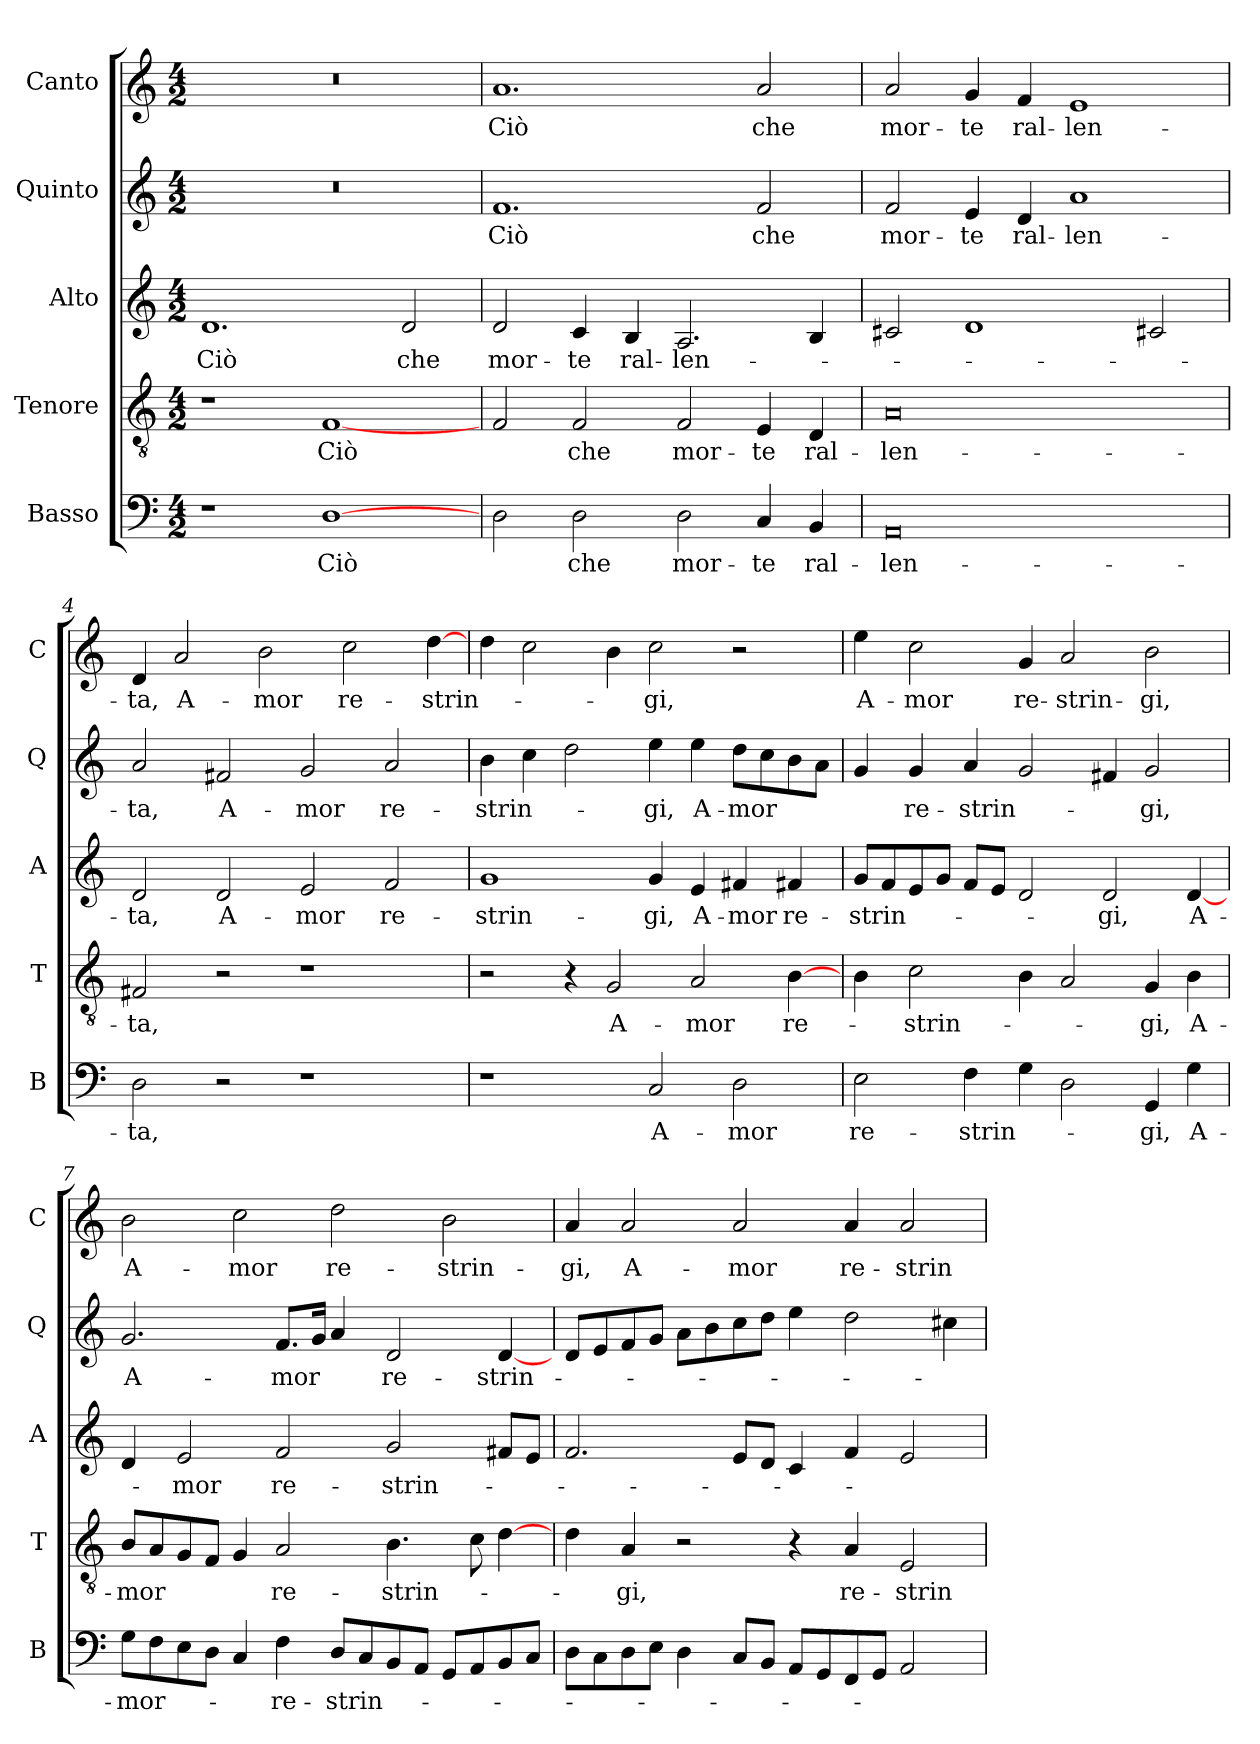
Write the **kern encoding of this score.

**kern	**text	**kern	**text	**kern	**text	**kern	**text	**kern	**text
*part5	*part5	*part4	*part4	*part3	*part3	*part2	*part2	*part1	*part1
*staff5	*staff5	*staff4	*staff4	*staff3	*staff3	*staff2	*staff2	*staff1	*staff1
*I"Basso	*	*I"Tenore	*	*I"Alto	*	*I"Quinto	*	*I"Canto	*
*I'B	*	*I'T	*	*I'A	*	*I'Q	*	*I'C	*
*clefF4	*	*clefGv2	*	*clefG2	*	*clefG2	*	*clefG2	*
*k[]	*	*k[]	*	*k[]	*	*k[]	*	*k[]	*
*C:	*	*C:	*	*C:	*	*C:	*	*C:	*
*M4/2	*	*M4/2	*	*M4/2	*	*M4/2	*	*M4/2	*
=1	=1	=1	=1	=1	=1	=1	=1	=1	=1
1r	.	1r	.	1.d	Ciò	0r	.	0r	.
[1D	Ciò	[1F	Ciò	.	.	.	.	.	.
.	.	.	.	2d	che	.	.	.	.
=2	=2	=2	=2	=2	=2	=2	=2	=2	=2
2D	.	2F	.	2d	mor-	1.f	Ciò	1.a	Ciò
2D	che	2F	che	4c	-te	.	.	.	.
.	.	.	.	4B	ral-	.	.	.	.
2D	mor-	2F	mor-	2.A	-len-	.	.	.	.
4C	-te	4E	-te	.	.	2f	che	2a	che
4BB	ral-	4D	ral-	4B	.	.	.	.	.
=3	=3	=3	=3	=3	=3	=3	=3	=3	=3
0AA	-len-	0A	-len-	2c#X	.	2f	mor-	2a	mor-
.	.	.	.	1d	.	4e	-te	4g	-te
.	.	.	.	.	.	4d	ral-	4f	ral-
.	.	.	.	.	.	1a	-len-	1e	-len-
.	.	.	.	2c#X	.	.	.	.	.
=4	=4	=4	=4	=4	=4	=4	=4	=4	=4
2D	-ta,	2F#X	-ta,	2d	-ta,	2a	-ta,	4d	-ta,
.	.	.	.	.	.	.	.	2a	A-
2r	.	2r	.	2d	A-	2f#X	A-	.	.
.	.	.	.	.	.	.	.	2b	-mor
1r	.	1r	.	2e	-mor	2g	-mor	.	.
.	.	.	.	.	.	.	.	2cc	re-
.	.	.	.	2f	re-	2a	re-	.	.
.	.	.	.	.	.	.	.	[4dd	-strin-
=5	=5	=5	=5	=5	=5	=5	=5	=5	=5
1r	.	2r	.	1g	-strin-	4b	-strin-	4dd	.
.	.	.	.	.	.	4cc	.	2cc	.
.	.	4r	.	.	.	2dd	.	.	.
.	.	2G	A-	.	.	.	.	4b	.
2C	A-	.	.	4g	-gi,	4ee	-gi,	2cc	-gi,
.	.	2A	-mor	4e	A-	4ee	A-	.	.
2D	-mor	.	.	4f#X	-mor	8ddL	-mor	2r	.
.	.	.	.	.	.	8cc	.	.	.
.	.	[4B	re-	4f#X	re-	8b	.	.	.
.	.	.	.	.	.	8aJ	.	.	.
=6	=6	=6	=6	=6	=6	=6	=6	=6	=6
2E	re-	4B	.	8gL	-strin-	4g	.	4ee	A-
.	.	.	.	8f	.	.	.	.	.
.	.	2c	-strin-	8e	.	4g	re-	2cc	-mor
.	.	.	.	8gJ	.	.	.	.	.
4F	-strin-	.	.	8fL	.	4a	-strin-	.	.
.	.	.	.	8eJ	.	.	.	.	.
4G	.	4B	.	2d	.	2g	.	4g	re-
2D	.	2A	.	.	.	.	.	2a	-strin-
.	.	.	.	2d	-gi,	4f#X	.	.	.
4GG	-gi,	4G	-gi,	.	.	2g	-gi,	2b	-gi,
4G	A-	4B	A-	[4d	A-	.	.	.	.
=7	=7	=7	=7	=7	=7	=7	=7	=7	=7
8GL	-mor-	8BL	-mor	4d	.	2.g	A-	2b	A-
8F	.	8A	.	.	.	.	.	.	.
8E	.	8G	.	2e	-mor	.	.	.	.
8DJ	.	8FJ	.	.	.	.	.	.	.
4C	.	4G	.	.	.	.	.	2cc	-mor
4F	-re-	2A	re-	2f	re-	8.fL	-mor	.	.
.	.	.	.	.	.	16gJk	.	.	.
8DL	-strin-	.	.	.	.	4a	.	2dd	re-
8C	.	.	.	.	.	.	.	.	.
8BB	.	4.B	-strin-	2g	-strin-	2d	re-	.	.
8AAJ	.	.	.	.	.	.	.	.	.
8GGL	.	.	.	.	.	.	.	2b	-strin-
8AA	.	8c	.	.	.	.	.	.	.
8BB	.	[4d	.	8f#XL	.	[4d	-strin-	.	.
8CJ	.	.	.	8eJ	.	.	.	.	.
=8	=8	=8	=8	=8	=8	=8	=8	=8	=8
8DL	.	4d	.	2.f	.	8dL	.	4a	-gi,
8C	.	.	.	.	.	8e	.	.	.
8D	.	4A	-gi,	.	.	8f	.	2a	A-
8EJ	.	.	.	.	.	8gJ	.	.	.
4D	.	2r	.	.	.	8aL	.	.	.
.	.	.	.	.	.	8b	.	.	.
8CL	.	.	.	8eL	.	8cc	.	2a	-mor
8BBJ	.	.	.	8dJ	.	8ddJ	.	.	.
8AAL	.	4r	.	4c	.	4ee	.	.	.
8GG	.	.	.	.	.	.	.	.	.
8FF	.	4A	re-	4f	.	2dd	.	4a	re-
8GGJ	.	.	.	.	.	.	.	.	.
2AA	.	2E	-strin-	2e	.	.	.	2a	-strin-
.	.	.	.	.	.	4cc#X	.	.	.
=	=	=	=	=	=	=	=	=	=
*-	*-	*-	*-	*-	*-	*-	*-	*-	*-
